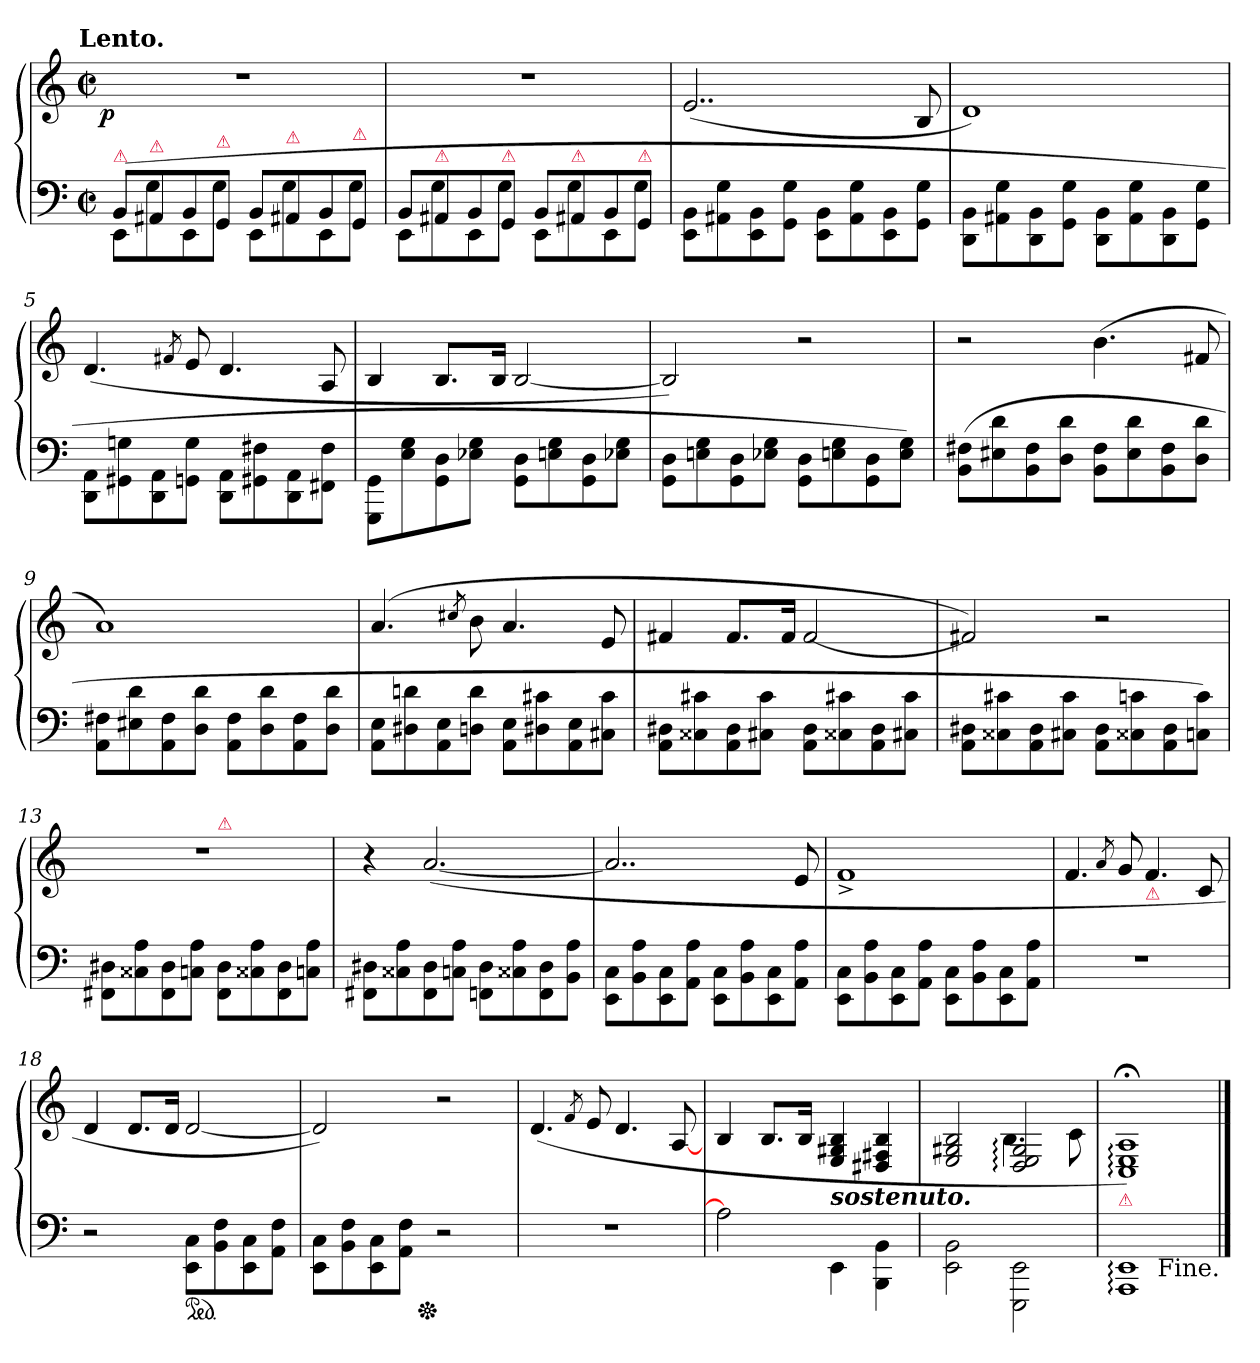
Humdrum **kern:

**kern	**kern	**dynam
*part1	*part1	*part1
*staff2	*staff1	*staff1/2
*clefF4	*clefG2	*
*k[]	*k[]	*
*a:	*a:	*
!!LO:TX:omd:t=Lento.
*M2/2	*M2/2	*
*met(c|)	*met(c|)	*
*MM63	*MM63	*
=1	=1	=1
*^	*	*
!LO:TX:a:color=crimson:t=⚠	!	!	!
!	!	!	!LO:DY:rj
(>8BB/L	8EE\L	1rdd	p
!LO:TX:a:color=crimson:t=⚠	!	!	!
8AA#X	8G	.	.
8BB	8EE	.	.
!LO:TX:a:color=crimson:t=⚠	!	!	!
8GGJ	8GJ	.	.
8BB/L	8EE\L	.	.
!LO:TX:a:color=crimson:t=⚠	!	!	!
8AA#X	8G	.	.
8BB	8EE	.	.
!LO:TX:a:color=crimson:t=⚠	!	!	!
8GGJ	8GJ	.	.
=2	=2	=2	=2
8BB/L	8EE\L	1rdd	.
!LO:TX:a:color=crimson:t=⚠	!	!	!
8AA#X	8G	.	.
8BB	8EE	.	.
!LO:TX:a:color=crimson:t=⚠	!	!	!
8GGJ	8GJ	.	.
8BB/L	8EE\L	.	.
!LO:TX:a:color=crimson:t=⚠	!	!	!
8AA#X	8G	.	.
8BB	8EE	.	.
!LO:TX:a:color=crimson:t=⚠	!	!	!
8GGJ	8GJ	.	.
*v	*v	*	*
=3	=3	=3
8EE\ 8BB\L	(<2..e	.
8AA#X 8G	.	.
8EE 8BB	.	.
8GG 8GJ	.	.
8EE\ 8BB\L	.	.
8AA# 8G	.	.
8EE 8BB	.	.
8GG 8GJ	8B	.
=4	=4	=4
8DD\ 8BB\L	1d)	.
8AA#X 8G	.	.
8DD 8BB	.	.
8GG 8GJ	.	.
8DD\ 8BB\L	.	.
8AA# 8G	.	.
8DD 8BB	.	.
8GG 8GJ	.	.
=5	=5	=5
8DD\ 8AA\L	(>4.d	.
8GG#X 8Gn	.	.
8DD 8AA	.	.
.	8qf#X/	.
8GGn 8GJ	8e	.
8DD\ 8AA\L	4.d	.
8GG#X 8F#X	.	.
8DD 8AA	.	.
8FF#X 8F#J	8A	.
=6	=6	=6
8GGG\ 8GG\L	4B	.
8E 8G	.	.
8GG 8D	8.BL	.
8E-X 8GJ	.	.
.	16BJk	.
8GG\ 8D\L	[2B	.
8En 8G	.	.
8GG 8D	.	.
8E-X 8GJ	.	.
=7	=7	=7
8GG\ 8D\L	2B])	.
8En 8G	.	.
8GG 8D	.	.
8E-X 8GJ	.	.
8GG\ 8D\L	2r	.
8En 8G	.	.
8GG 8D	.	.
8E 8GJ)	.	.
=8	=8	=8
(>8BB\ 8F#X\L	2r	.
8E#X 8d	.	.
8BB 8F#	.	.
8D 8dJ	.	.
8BB\ 8F#\L	(>4.b	.
8E# 8d	.	.
8BB 8F#	.	.
8D 8dJ	8f#X	.
=9	=9	=9
8AA\ 8F#X\L	1a)	.
8E#X 8d	.	.
8AA 8F#	.	.
8D 8dJ	.	.
8AA\ 8F#\L	.	.
8D 8d	.	.
8AA 8F#	.	.
8D 8dJ	.	.
=10	=10	=10
8AA\ 8E\L	(>4.a	.
8D#X 8dn	.	.
8AA 8E	.	.
.	8qcc#X/	.
8Dn 8dJ	8b	.
8AA\ 8E\L	4.a	.
8D#X 8c#X	.	.
8AA 8E	.	.
8C#X 8c#J	8e	.
=11	=11	=11
8AA\ 8D#X\L	4f#X	.
8C##X 8c#X	.	.
8AA 8D#	8.f#L	.
8C#X 8c#J	.	.
.	16f#Jk	.
8AA\ 8D#\L	[2f#	.
8C##X 8c#X	.	.
8AA 8D#	.	.
8C#X 8c#J	.	.
=12	=12	=12
8AA 8D#XL	2f#X])	.
8C##X 8c#X	.	.
8AA 8D#	.	.
8C#X 8c#J	.	.
8AA 8D#L	2r	.
8C##X 8cn	.	.
8AA 8D#	.	.
8Cn 8cJ)	.	.
=13	=13	=13
*	*^	*
8FF#X\ 8D#X\L	1rdd	2ryy	.
8C##X 8A	.	.	.
8FF# 8D#	.	.	.
8Cn 8AJ	.	.	.
!	!	!LO:TX:a:Bi:color=crimson:t=⚠	!
8FF#\ 8D#\L	.	2ryy	.
8C##X 8A	.	.	.
8FF# 8D#	.	.	.
8Cn 8AJ	.	.	.
*	*v	*v	*
=14	=14	=14
8FF#X\ 8D#X\L	4r	.
8C##X 8A	.	.
8FF# 8D#	(>[2.a	.
8Cn 8AJ	.	.
8FFn\ 8D#\L	.	.
8C##X 8A	.	.
8FF 8D#	.	.
8BB 8AJ	.	.
=15	=15	=15
8EE\ 8C\L	2..a]	.
8BB 8A	.	.
8EE 8C	.	.
8AA 8AJ	.	.
8EE\ 8C\L	.	.
8BB 8A	.	.
8EE 8C	.	.
8AA 8AJ	8e	.
=16	=16	=16
8EE\ 8C\L	1f^<	.
8BB 8A	.	.
8EE 8C	.	.
8AA 8AJ	.	.
8EE\ 8C\L	.	.
8BB 8A	.	.
8EE 8C	.	.
8AA 8AJ	.	.
=17	=17	=17
1rF	4.f	.
.	8qa/	.
.	8g	.
!	!LO:TX:b:Bi:color=crimson:t=⚠	!
.	4.f	.
.	8c	.
=18	=18	=18
2r	4d	.
.	8.dL	.
.	16dJk	.
*ped	*	*
8EE\ 8C\L	[2d	.
8BB 8F	.	.
8EE 8C	.	.
8AA 8FJ	.	.
=19	=19	=19
*	*^	*
8EE\ 8C\L	2d])	4..ryy	.
8BB 8F	.	.	.
8EE 8C	.	.	.
8AA 8FJ	.	.	.
*Xped	*	*	*
.	.	2ryy	.
2r	2r	.	.
.	.	16ryy	.
=20	=20	=20	=20
!	!LO:TX:a:color=crimson:t=⚠	!	!
*	*v	*v	*
1rF	(>4.d	.
.	8qf/	.
.	8e	.
.	4.d	.
.	[<8A	.
=21	=21	=21
2A\]	4B/	.
.	8.B/L	.
.	16B/Jk	.
!	!LO:TX:b:Bi:t=sostenuto.	!
4EE\	4E/ 4G#X/ 4B/	.
4BBB\ 4BB\	4D#X/ 4F#X/ 4B/	.
=22	=22	=22
*	*^	*
2EE\ 2BB\	2E/ 2G#X/ 2B/	2ryy	.
2EEE\ 2EE\	2D:/ 2E:/ 2G#:/	4.B:	.
.	.	8c	.
=23	=23	=23	=23
!	!LO:TX:a:color=crimson:t=⚠	!	!
!	!LO:TX:a:color=crimson:t=⚠	!	!
!LO:TX:a:color=crimson:t=⚠	!	!	!
*	*v	*v	*
1AAA:\ 1EE:\	1C;<:/ 1E;<:/ 1A;<:/)	.
!LO:TX:b:t=Fine.	!	!
==	==	==
*-	*-	*-
